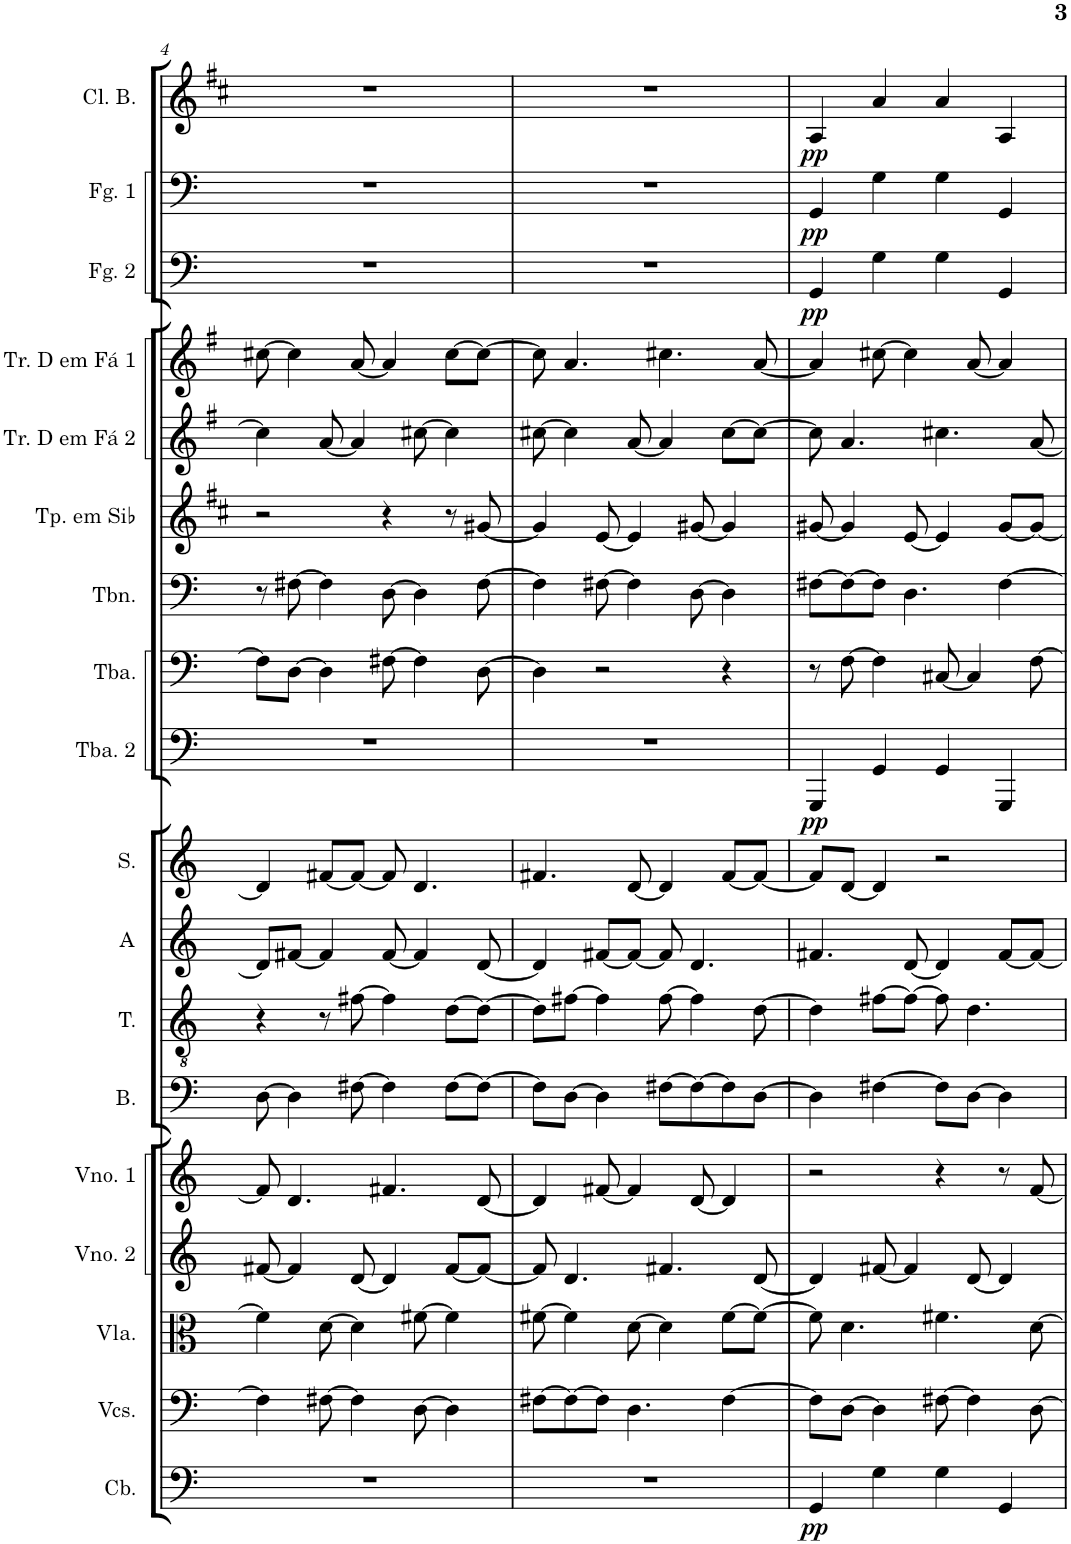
**kern	**dynam	**kern	**kern	**kern	**kern	**kern	**kern	**kern	**kern	**kern	**dynam	**kern	**kern	**kern	**kern	**kern	**kern	**dynam	**kern	**dynam	**kern	**dynam
*part18	*part18	*part17	*part16	*part15	*part14	*part13	*part12	*part11	*part10	*part9	*part9	*part8	*part7	*part6	*part5	*part4	*part3	*part3	*part2	*part2	*part1	*part1
*staff18	*staff18	*staff17	*staff16	*staff15	*staff14	*staff13	*staff12	*staff11	*staff10	*staff9	*staff9	*staff8	*staff7	*staff6	*staff5	*staff4	*staff3	*staff3	*staff2	*staff2	*staff1	*staff1
*I"Contrabaixo	*	*I"Violoncelos	*I"Violas	*I"Violinos 2	*I"Violinos 1	*I"Baixo	*I"Tenor	*I"Alto	*I"Soprano	*I"Tuba 2	*	*I"Tuba	*I"Trombone	*I"Trompete em Sib	*I"Trompa em Fá 2	*I"Trompa em Fá 1	*I"Fagote 2	*	*I"Fagote 1	*	*I"Clarinete Baixo	*
*I'Cb.	*	*I'Vcs.	*I'Vla.	*I'Vno. 2	*I'Vno. 1	*I'B.	*I'T.	*I'A	*I'S.	*I'Tba. 2	*	*I'Tba.	*I'Tbn.	*I'Tp. em Sib	*	*	*I'Fg. 2	*	*I'Fg. 1	*	*I'Cl. B.	*
!!LO:PB:g=z
*clefF4	*	*clefF4	*clefC3	*clefG2	*clefG2	*clefF4	*clefGv2	*clefG2	*clefG2	*clefF4	*	*clefF4	*clefF4	*clefG2	*clefG2	*clefG2	*clefF4	*	*clefF4	*	*clefG2	*
*Trd7c12	*	*	*	*	*	*	*	*	*	*	*	*	*	*Trd1c2	*Trd4c7	*Trd4c7	*	*	*	*	*Trd1c2	*
*k[]	*	*k[]	*k[]	*k[]	*k[]	*k[]	*k[]	*k[]	*k[]	*k[]	*	*k[]	*k[]	*k[f#c#]	*k[f#]	*k[f#]	*k[]	*	*k[]	*	*k[f#c#]	*
*M4/4	*	*M4/4	*M4/4	*M4/4	*M4/4	*M4/4	*M4/4	*M4/4	*M4/4	*M4/4	*	*M4/4	*M4/4	*M4/4	*M4/4	*M4/4	*M4/4	*	*M4/4	*	*M4/4	*
=4	=4	=4	=4	=4	=4	=4	=4	=4	=4	=4	=4	=4	=4	=4	=4	=4	=4	=4	=4	=4	=4	=4
1r	.	4F#\]	4f#\]	[8f#X/	8f#/]	[8D\	4r	8d/L]	4d/]	1r	.	8F#\L]	8r	2r	4cc#\]	[8cc#X\	1r	.	1r	.	1r	.
.	.	.	.	4f#/]	4.d/	4D\]	.	[8f#X/J	.	.	.	[8D\J	[8F#X\	.	.	4cc#\]	.	.	.	.	.	.
.	.	[8F#X\	[8d\	.	.	.	8r	4f#/]	[8f#X/L	.	.	4D\]	4F#\]	.	[8a/	.	.	.	.	.	.	.
.	.	4F#\]	4d\]	[8d/	.	[8F#X\	[8f#X\	.	8f#/J_	.	.	.	.	.	4a/]	[8a/	.	.	.	.	.	.
.	.	.	.	4d/]	4.f#X/	4F#\]	4f#\]	[8f#/	8f#/]	.	.	[8F#X\	[8D\	4r	.	4a/]	.	.	.	.	.	.
.	.	[8D\	[8f#X\	.	.	.	.	4f#/]	4.d/	.	.	4F#\]	4D\]	.	[8cc#X\	.	.	.	.	.	.	.
.	.	4D\]	4f#\]	[8f#/L	.	[8F#\L	[8d\L	.	.	.	.	.	.	8r	4cc#\]	[8cc#\L	.	.	.	.	.	.
.	.	.	.	8f#/J_	[8d/	8F#\J_	8d\J_	[8d/	.	.	.	[8D\	[8F#\	[8g#X/	.	8cc#\J_	.	.	.	.	.	.
=5	=5	=5	=5	=5	=5	=5	=5	=5	=5	=5	=5	=5	=5	=5	=5	=5	=5	=5	=5	=5	=5	=5
1r	.	[8F#X\L	[8f#X\	8f#/]	4d/]	8F#\L]	8d\L]	4d/]	4.f#X/	1r	.	4D\]	4F#\]	4g#/]	[8cc#X\	8cc#\]	1r	.	1r	.	1r	.
.	.	8F#\_	4f#\]	4.d/	.	[8D\J	[8f#X\J	.	.	.	.	.	.	.	4cc#\]	4.a/	.	.	.	.	.	.
.	.	8F#\J]	.	.	[8f#X/	4D\]	4f#\]	[8f#X/L	.	.	.	2r	[8F#X\	[8e/	.	.	.	.	.	.	.	.
.	.	4.D\	[8d\	.	4f#/]	.	.	8f#/J_	[8d/	.	.	.	4F#\]	4e/]	[8a/	.	.	.	.	.	.	.
.	.	.	4d\]	4.f#X/	.	[8F#X\L	[8f#\	8f#/]	4d/]	.	.	.	.	.	4a/]	4.cc#X\	.	.	.	.	.	.
.	.	.	.	.	[8d/	8F#\_	4f#\]	4.d/	.	.	.	.	[8D\	[8g#X/	.	.	.	.	.	.	.	.
.	.	[4F#\	[8f#\L	.	4d/]	8F#\]	.	.	[8f#/L	.	.	4r	4D\]	4g#/]	[8cc#\L	.	.	.	.	.	.	.
.	.	.	8f#\J_	[8d/	.	[8D\J	[8d\	.	8f#/J_	.	.	.	.	.	8cc#\J_	[8a/	.	.	.	.	.	.
=6	=6	=6	=6	=6	=6	=6	=6	=6	=6	=6	=6	=6	=6	=6	=6	=6	=6	=6	=6	=6	=6	=6
!	!LO:DY:b	!	!	!	!	!	!	!	!	!	!LO:DY:b	!	!	!	!	!	!	!LO:DY:b	!	!LO:DY:b	!	!LO:DY:b
4GG/	pp	8F#\L]	8f#\]	4d/]	2r	4D\]	4d\]	4.f#X/	8f#/L]	4GGG/	pp	8r	[8F#X\L	[8g#X/	8cc#\]	4a/]	4GG/	pp	4GG/	pp	4A/	pp
.	.	[8D\J	4.d\	.	.	.	.	.	[8d/J	.	.	[8F\	8F#\_	4g#/]	4.a/	.	.	.	.	.	.	.
4G\	.	4D\]	.	[8f#X/	.	[4F#X\	[8f#X\L	.	4d/]	4GG/	.	4F\]	8F#\J]	.	.	[8cc#X\	4G\	.	4G\	.	4a/	.
.	.	.	.	4f#/]	.	.	8f#\J_	[8d/	.	.	.	.	4.D\	[8e/	.	4cc#\]	.	.	.	.	.	.
4G\	.	[8F#X\	4.f#X\	.	4r	8F#\L]	8f#\]	4d/]	2r	4GG/	.	[8C#X/	.	4e/]	4.cc#X\	.	4G\	.	4G\	.	4a/	.
.	.	4F#\]	.	[8d/	.	[8D\J	4.d\	.	.	.	.	4C#/]	.	.	.	[8a/	.	.	.	.	.	.
4GG/	.	.	.	4d/]	8r	4D\]	.	[8f#/L	.	4GGG/	.	.	[4F#\	[8g#/L	.	4a/]	4GG/	.	4GG/	.	4A/	.
.	.	[8D\	[8d\	.	[8f/	.	.	8f#/J_	.	.	.	[8F\	.	8g#/J_	[8a/	.	.	.	.	.	.	.
=	=	=	=	=	=	=	=	=	=	=	=	=	=	=	=	=	=	=	=	=	=	=
*-	*-	*-	*-	*-	*-	*-	*-	*-	*-	*-	*-	*-	*-	*-	*-	*-	*-	*-	*-	*-	*-	*-
